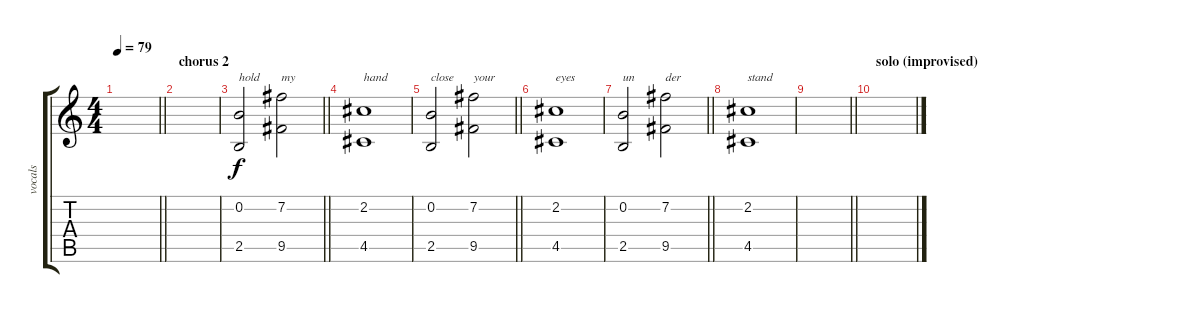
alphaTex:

\track ("vocals" "vocals") {instrument electricguitarjazz}
\staff {score tabs}
\tuning (E4 B3 G3 D3 A2 E2) {hide}
\ts (4 4)
\tempo 79
\clef g2
\barLineRight lightlight
\ks c
|
\section ("" "chorus 2")
|
\barLineRight lightlight
(0.2 2.5).2{txt "hold"} (7.2 9.5).2{txt "my "} |
(2.2 4.5).1{txt "hand"} |
\barLineRight lightlight
(0.2 2.5).2{txt "close "} (7.2 9.5).2{txt "your"} |
(2.2 4.5).1{txt "eyes"} |
\barLineRight lightlight
(0.2 2.5).2{txt "un"} (7.2 9.5).2{txt "der"} |
(2.2 4.5).1{txt "stand"} |
\barLineRight lightlight
|
\section ("" "solo (improvised)")
